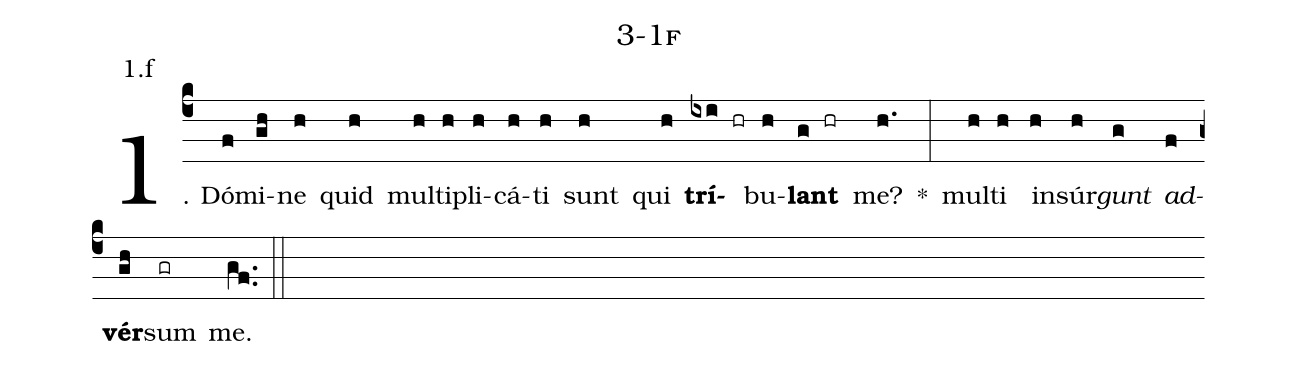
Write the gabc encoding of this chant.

name: 3-1f;
annotation: 1.f;
%%
(c4)1. Dó(f)mi(gh)ne(h) quid(h) mul(h)ti(h)pli(h)cá(h)ti(h) sunt(h) qui(h) <b>trí</b>(ixi hr)bu(h)<b>lant</b>(g hr) me?(h.) *(:) mul(h)ti(h) in(h)súr(h)<i>gunt</i>(g) <i>ad</i>(f)<b>vér</b>(gh)sum(gr) me.(gf..) (::)
